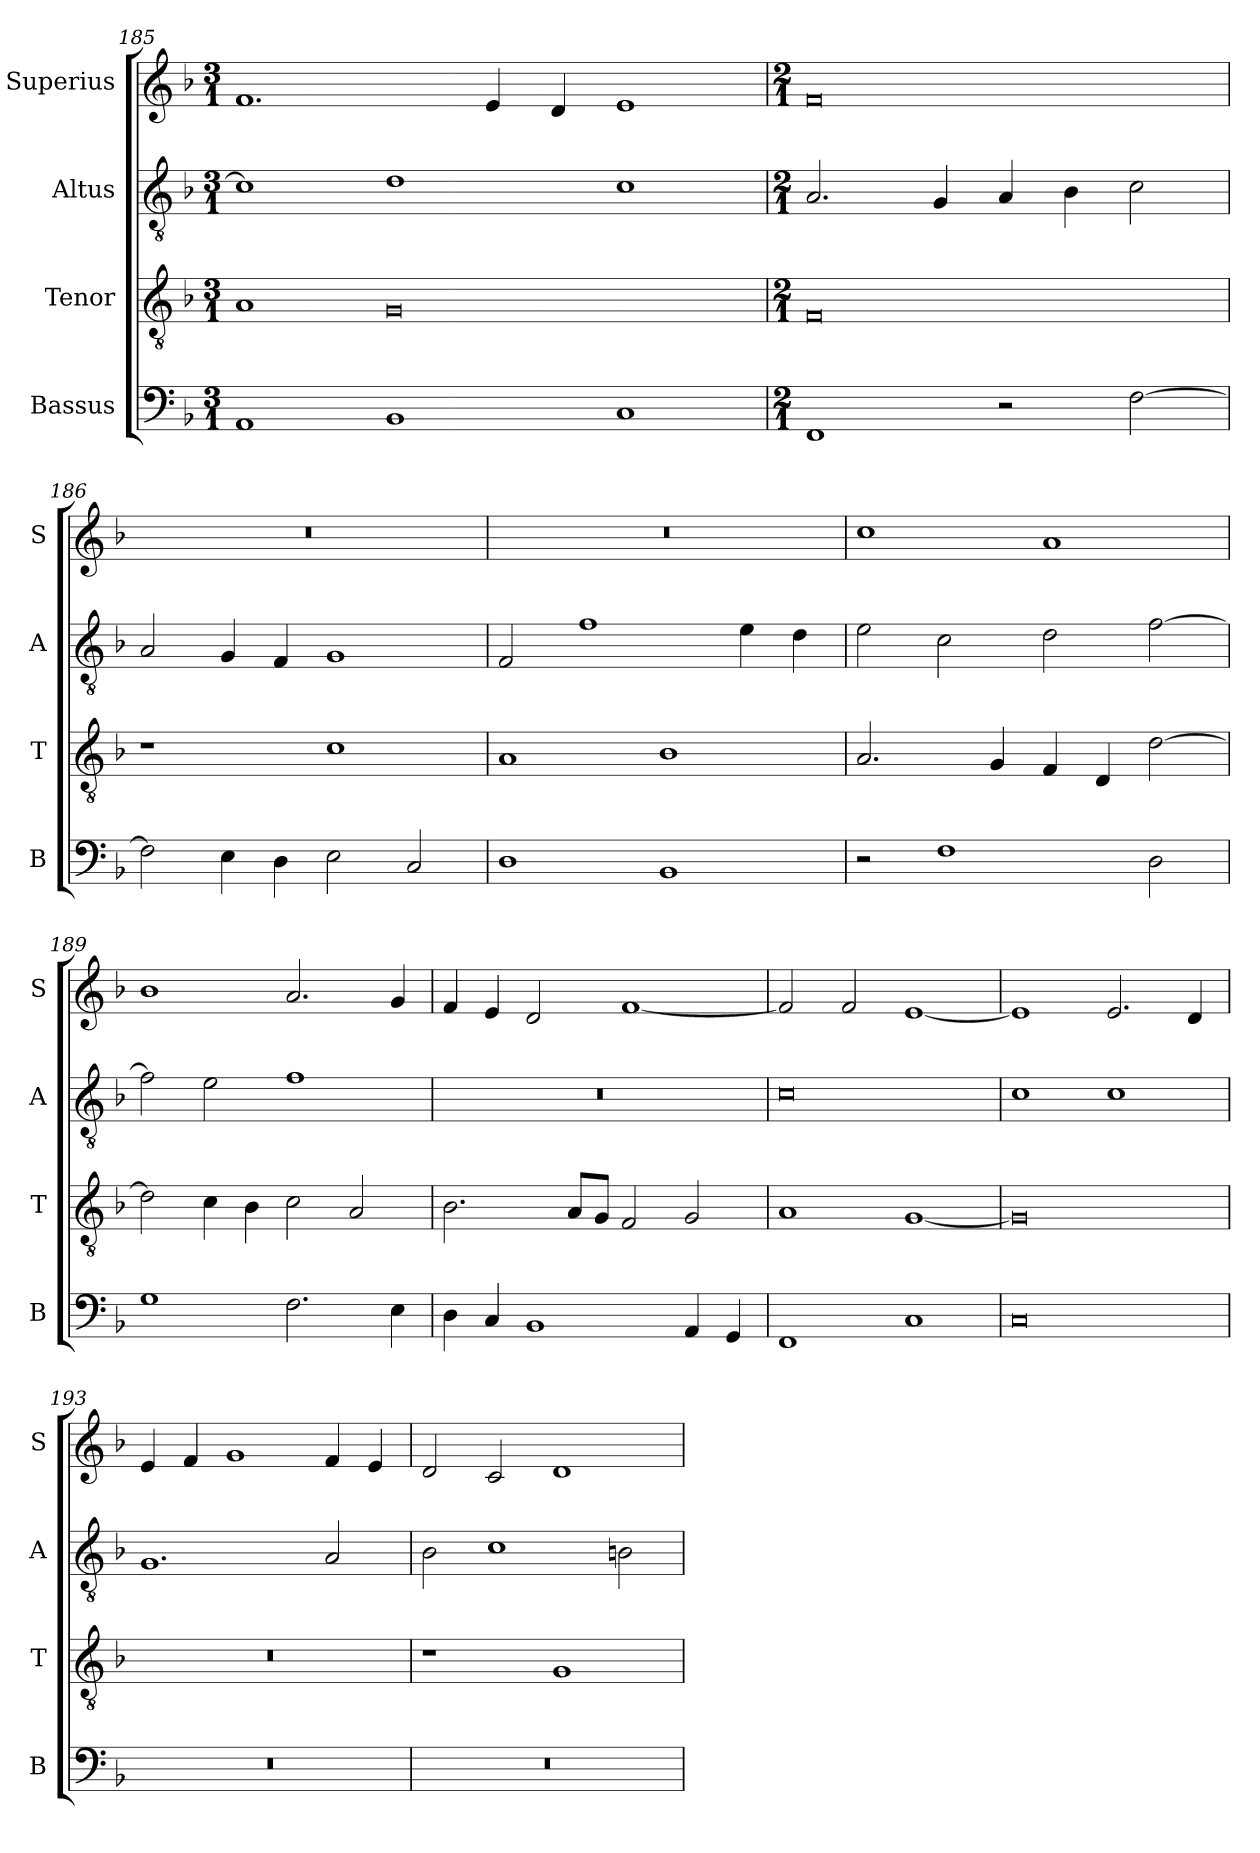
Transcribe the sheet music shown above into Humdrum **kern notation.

**kern	**kern	**kern	**kern
*part4	*part3	*part2	*part1
*staff4	*staff3	*staff2	*staff1
*I"Bassus	*I"Tenor	*I"Altus	*I"Superius
*I'B	*I'T	*I'A	*I'S
*clefF4	*clefGv2	*clefGv2	*clefG2
*k[b-]	*k[b-]	*k[b-]	*k[b-]
*F:	*F:	*F:	*F:
*M3/1	*M3/1	*M3/1	*M3/1
=185	=185	=185	=185
1AA	1A	1c]	1.f
1BB-	0G	1d	.
.	.	.	4e
.	.	.	4d
1C	.	1c	1e
=	=	=	=
*M2/1	*M2/1	*M2/1	*M2/1
1FF	0F	2.A	0f
.	.	4G	.
2r	.	4A	.
.	.	4B-	.
[2F	.	2c	.
=186	=186	=186	=186
2F]	1r	2A	0r
4E	.	4G	.
4D	.	4F	.
2E	1c	1G	.
2C	.	.	.
=187	=187	=187	=187
1D	1A	2F	0r
.	.	1f	.
1BB-	1B-	.	.
.	.	4e	.
.	.	4d	.
=188	=188	=188	=188
2r	2.A	2e	1cc
1F	.	2c	.
.	4G	.	.
.	4F	2d	1a
.	4D	.	.
2D	[2d	[2f	.
=189	=189	=189	=189
1G	2d]	2f]	1b-
.	4c	2e	.
.	4B-	.	.
2.F	2c	1f	2.a
.	2A	.	.
4E	.	.	4g
=190	=190	=190	=190
4D	2.B-	0r	4f
4C	.	.	4e
1BB-	.	.	2d
.	8AL	.	.
.	8GJ	.	.
.	2F	.	[1f
4AA	2G	.	.
4GG	.	.	.
=191	=191	=191	=191
1FF	1A	0c	2f]
.	.	.	2f
1C	[1G	.	[1e
=192	=192	=192	=192
0C	0G]	1c	1e]
.	.	1c	2.e
.	.	.	4d
=193	=193	=193	=193
0r	0r	1.G	4e
.	.	.	4f
.	.	.	1g
.	.	2A	4f
.	.	.	4e
=194	=194	=194	=194
0r	1r	2B-	2d
.	.	1c	2c
.	1G	.	1d
.	.	2Bn	.
=	=	=	=
*-	*-	*-	*-
